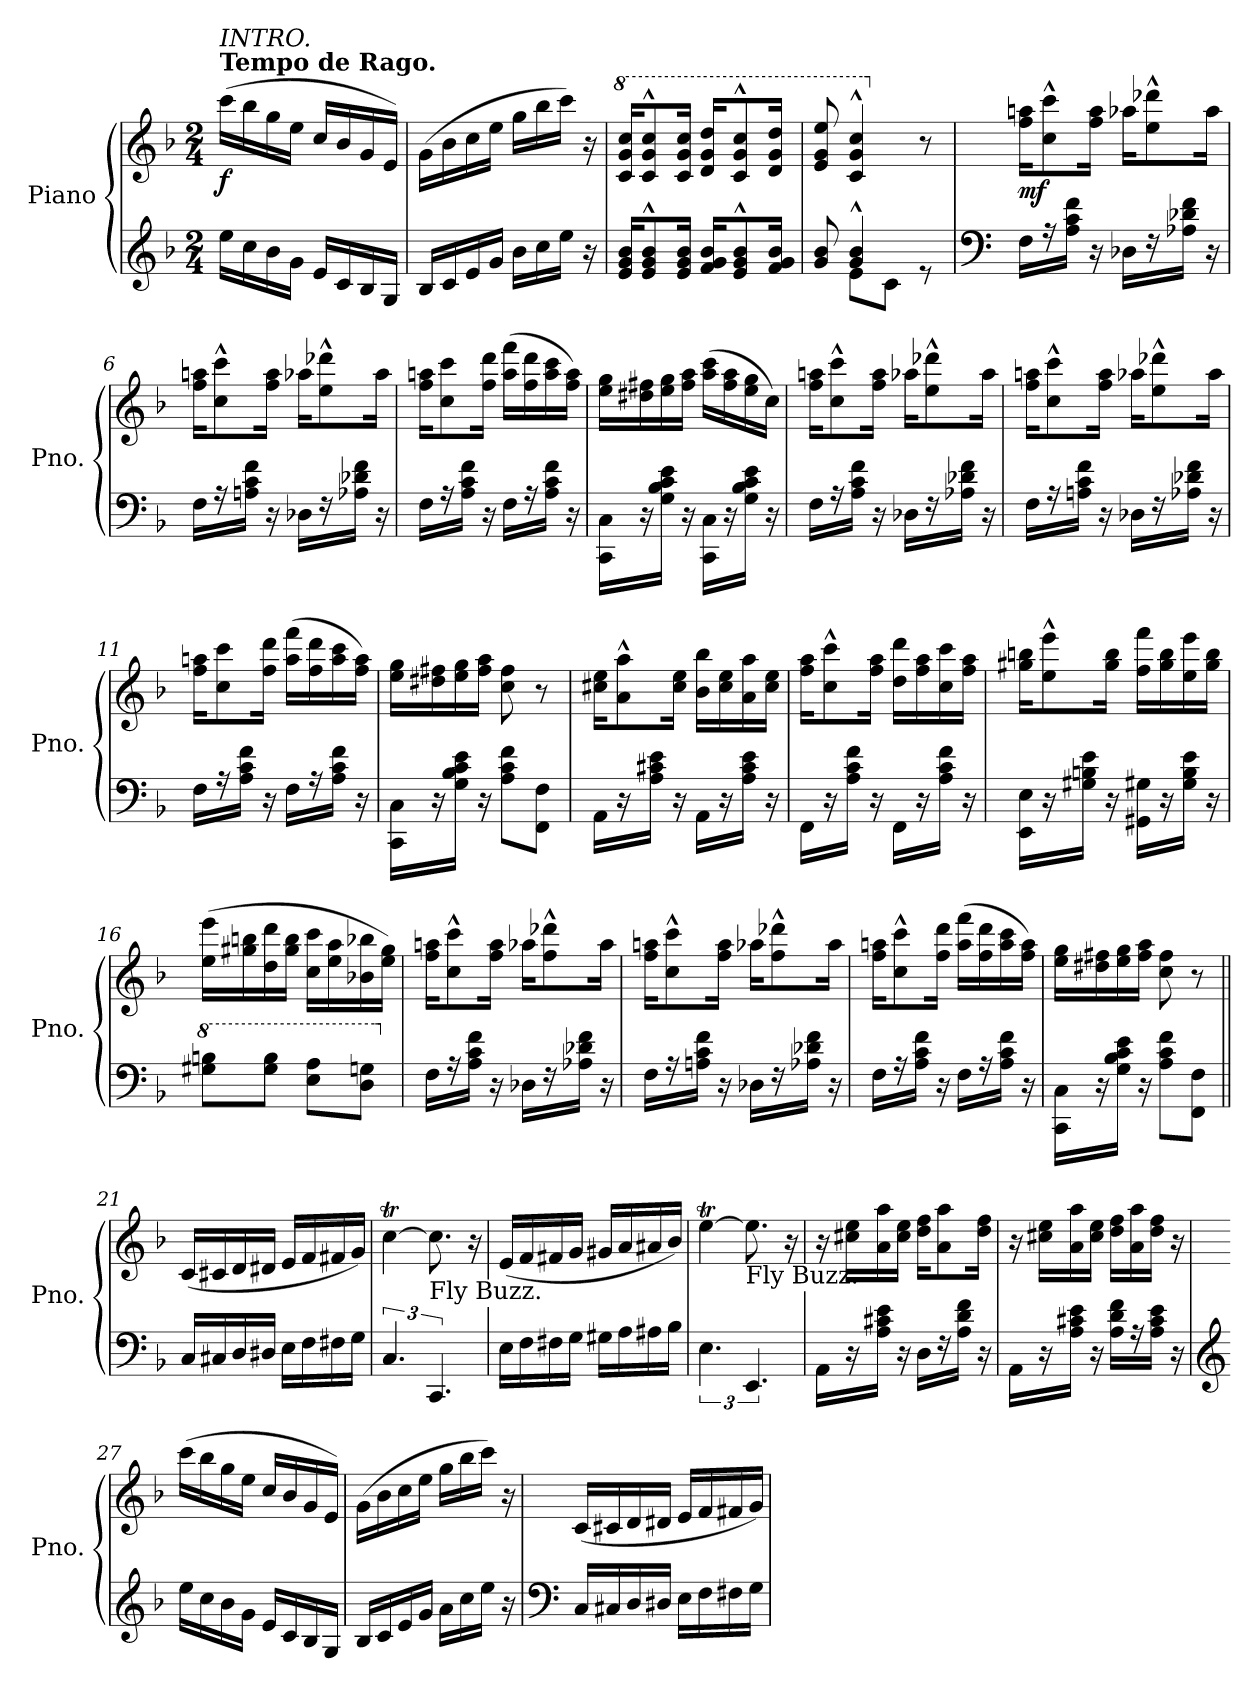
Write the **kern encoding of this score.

**kern	**kern	**dynam
*part1	*part1	*part1
*staff2	*staff1	*staff1/2
*I"Piano	*	*
*I'Pno.	*	*
*clefG2	*clefG2	*
*k[b-]	*k[b-]	*
*M2/4	*M2/4	*
=1	=1	=1
!	!LO:TX:a:B:t=Tempo de Rago.	!
!	!LO:TX:a:i:t=INTRO.	!
!	!	!LO:DY:b
16ee\LL	(>16ccc\LL	f
16cc\	16bb-\	.
16b-\	16gg\	.
16g\JJ	16ee\JJ	.
16e/LL	16cc/LL	.
16c/	16b-/	.
16B-/	16g/	.
16G/JJ	16e/JJ)	.
=2	=2	=2
16B-/LL	(>16g\LL	.
16c/	16b-\	.
16e/	16cc\	.
16g/JJ	16ee\JJ	.
16b-\LL	16gg\LL	.
16cc\	16bb-\	.
16ee\JJ	16ccc\JJ)	.
16r	16r	.
=3	=3	=3
*	*8va	*
16e/ 16g/ 16b-/KL	16cc/ 16gg/ 16ccc/KL	.
8e/^^ 8g/^^ 8b-/^^	8cc/^^ 8gg/^^ 8ccc/^^	.
16e/ 16g/ 16b-/Jk	16cc/ 16gg/ 16ccc/Jk	.
16f/ 16g/ 16b-/KL	16dd/ 16gg/ 16ddd/KL	.
8e/^^ 8g/^^ 8b-/^^	8cc/^^ 8gg/^^ 8ccc/^^	.
16f/ 16g/ 16b-/Jk	16dd/ 16gg/ 16ddd/Jk	.
=4	=4	=4
*^	*	*
8g/ 8b-/	8ryy	8ee/ 8gg/ 8eee/	.
4g/^^ 4b-/^^	8e\L	4cc/^^ 4gg/^^ 4ccc/^^	.
.	8c\J	.	.
*	*	*X8va	*
8re	8ryy	8r	.
*v	*v	*	*
!!LO:LB:g=z
=5	=5	=5
*clefF4	*	*
*^	*	*
!	!	!	!LO:DY:b
*v	*v	*	*
16F\LL	16ff\ 16aan\KL	mf
16rA	8cc\^^ 8ccc\^^	.
16A\ 16c\ 16f\JJ	.	.
16r	16ff\ 16aa\Jk	.
16D-X\LL	16aa-X\KL	.
16rF	8ee\^^ 8ddd-X\^^	.
16A-X\ 16d-X\ 16f\JJ	.	.
16r	16aa-\Jk	.
=6	=6	=6
16F\LL	16ff\ 16aan\KL	.
16rA	8cc\^^ 8ccc\^^	.
16An\ 16c\ 16f\JJ	.	.
16r	16ff\ 16aa\Jk	.
16D-X\LL	16aa-X\KL	.
16rF	8ee\^^ 8ddd-X\^^	.
16A-X\ 16d-X\ 16f\JJ	.	.
16r	16aa-\Jk	.
=7	=7	=7
16F\LL	16ff\ 16aan\KL	.
16rA	8cc\ 8ccc\	.
16A\ 16c\ 16f\JJ	.	.
16r	16ff\ 16ddd\Jk	.
16F\LL	(>16aa\ 16fff\LL	.
16rA	16ff\ 16ddd\	.
16A\ 16c\ 16f\JJ	16aa\ 16ccc\	.
16r	16ff\ 16aa\JJ)	.
=8	=8	=8
16CC\ 16C\LL	16ee\ 16gg\LL	.
16r	16dd#X\ 16ff#X\	.
16G\ 16B-\ 16c\ 16e\JJ	16ee\ 16gg\	.
16r	16ff#\ 16aa\JJ	.
16CC\ 16C\LL	(>16aa\ 16ccc\LL	.
16r	16ff#\ 16aa\	.
16G\ 16B-\ 16c\ 16e\JJ	16ee\ 16gg\	.
16r	16cc\JJ)	.
!!LO:LB:g=z
=9	=9	=9
16F\LL	16ff\ 16aan\KL	.
16rA	8cc\^^ 8ccc\^^	.
16A\ 16c\ 16f\JJ	.	.
16r	16ff\ 16aa\Jk	.
16D-X\LL	16aa-X\KL	.
16rF	8ee\^^ 8ddd-X\^^	.
16A-X\ 16d-X\ 16f\JJ	.	.
16r	16aa-\Jk	.
=10	=10	=10
16F\LL	16ff\ 16aan\KL	.
16rA	8cc\^^ 8ccc\^^	.
16An\ 16c\ 16f\JJ	.	.
16r	16ff\ 16aa\Jk	.
16D-X\LL	16aa-X\KL	.
16rF	8ee\^^ 8ddd-X\^^	.
16A-X\ 16d-X\ 16f\JJ	.	.
16r	16aa-\Jk	.
=11	=11	=11
16F\LL	16ff\ 16aan\KL	.
16rA	8cc\ 8ccc\	.
16A\ 16c\ 16f\JJ	.	.
16r	16ff\ 16ddd\Jk	.
16F\LL	(>16aa\ 16fff\LL	.
16rA	16ff\ 16ddd\	.
16A\ 16c\ 16f\JJ	16aa\ 16ccc\	.
16r	16ff\ 16aa\JJ)	.
=12	=12	=12
16CC\ 16C\LL	16ee\ 16gg\LL	.
16r	16dd#X\ 16ff#X\	.
16G\ 16B-\ 16c\ 16e\JJ	16ee\ 16gg\	.
16r	16ff#\ 16aa\JJ	.
8A\ 8c\ 8f\L	8cc\ 8ff#\	.
8FF\ 8F\J	8r	.
!!LO:LB:g=z
=13	=13	=13
16AA\LL	16cc#X\ 16ee\KL	.
16r	8a\^^ 8aa\^^	.
16A\ 16c#X\ 16e\JJ	.	.
16r	16cc#\ 16ee\Jk	.
16AA\LL	16b-\ 16bb-\LL	.
16r	16cc#\ 16ee\	.
16A\ 16c#\ 16e\JJ	16a\ 16aa\	.
16r	16cc#\ 16ee\JJ	.
=14	=14	=14
16FF\LL	16ff\ 16aa\KL	.
16r	8cc\^^ 8ccc\^^	.
16A\ 16c\ 16f\JJ	.	.
16r	16ff\ 16aa\Jk	.
16FF\LL	16dd\ 16ddd\LL	.
16r	16ff\ 16aa\	.
16A\ 16c\ 16f\JJ	16cc\ 16ccc\	.
16r	16ff\ 16aa\JJ	.
=15	=15	=15
16EE\ 16E\LL	16gg#X\ 16bbn\KL	.
16r	8ee\^^ 8eee\^^	.
16G#X\ 16Bn\ 16e\JJ	.	.
16r	16gg#\ 16bb\Jk	.
16GG#X\ 16G#X\LL	16ff\ 16fff\LL	.
16r	16gg#\ 16bb\	.
16G#\ 16B\ 16e\JJ	16ee\ 16eee\	.
16r	16gg#\ 16bb\JJ	.
=16	=16	=16
*8va	*	*
8g#X\ 8bn\L	(>16ee\ 16eee\LL	.
.	16gg#X\ 16bbn\	.
8g#\ 8b\J	16dd\ 16ddd\	.
.	16gg#\ 16bb\JJ	.
8e\ 8a\L	16cc\ 16ccc\LL	.
.	16ee\ 16aa\	.
8d\ 8gn\J	16b-X\ 16bb-X\	.
.	16ee\ 16gg#\JJ)	.
!!LO:PB:g=z
=17	=17	=17
*X8va	*	*
16F\LL	16ff\ 16aan\KL	.
16rA	8cc\^^ 8ccc\^^	.
16A\ 16c\ 16f\JJ	.	.
16r	16ff\ 16aa\Jk	.
16D-X\LL	16aa-X\KL	.
16rF	8ff\^^ 8ddd-X\^^	.
16A-X\ 16d-X\ 16f\JJ	.	.
16r	16aa-\Jk	.
=18	=18	=18
16F\LL	16ff\ 16aan\KL	.
16rA	8cc\^^ 8ccc\^^	.
16An\ 16c\ 16f\JJ	.	.
16r	16ff\ 16aa\Jk	.
16D-X\LL	16aa-X\KL	.
16rF	8ff\^^ 8ddd-X\^^	.
16A-X\ 16d-X\ 16f\JJ	.	.
16r	16aa-\Jk	.
=19	=19	=19
16F\LL	16ff\ 16aan\KL	.
16rA	8cc\^^ 8ccc\^^	.
16A\ 16c\ 16f\JJ	.	.
16r	16ff\ 16ddd\Jk	.
16F\LL	(>16aa\ 16fff\LL	.
16rA	16ff\ 16ddd\	.
16A\ 16c\ 16f\JJ	16aa\ 16ccc\	.
16r	16ff\ 16aa\JJ)	.
=20	=20	=20
16CC\ 16C\LL	16ee\ 16gg\LL	.
16r	16dd#X\ 16ff#X\	.
16G\ 16B-\ 16c\ 16e\JJ	16ee\ 16gg\	.
16r	16ff#\ 16aa\JJ	.
8A\ 8c\ 8f\L	8cc\ 8ff#\	.
8FF\ 8F\J	8r	.
!!LO:PB:g=z
=21||	=21||	=21||
16C/LL	(<16c/LL	.
16C#X/	16c#X/	.
16D/	16d/	.
16D#X/JJ	16d#X/JJ	.
16E\LL	16e/LL	.
16F\	16f/	.
16F#X\	16f#X/	.
16G\JJ	16g/JJ)	.
=22	=22	=22
6.C/	[4ccT\	.
!	!LO:TX:b:t=Fly Buzz.	!
6.CC/	8.ccTTT\]	.
.	16r	.
=23	=23	=23
16E\LL	(<16e/LL	.
16F\	16f/	.
16F#X\	16f#X/	.
16G\JJ	16g/JJ	.
16G#X\LL	16g#X/LL	.
16A\	16a/	.
16A#X\	16a#X/	.
16B-\JJ	16b-/JJ)	.
=24	=24	=24
6.E\	[4eet\	.
!	!LO:TX:b:t=Fly Buzz.	!
6.EE/	8.eeTTT\]	.
.	16r	.
!!LO:LB:g=z
=25	=25	=25
16AA\LL	16r	.
16r	16cc#X\ 16ee\LL	.
16A\ 16c#X\ 16e\JJ	16a\ 16aa\	.
16r	16cc#\ 16ee\JJ	.
16D\LL	16dd\ 16ff\KL	.
16rF	8a\ 8aa\	.
16A\ 16d\ 16f\JJ	.	.
16r	16dd\ 16ff\Jk	.
=26	=26	=26
16AA\LL	16r	.
16r	16cc#X\ 16ee\LL	.
16A\ 16c#X\ 16e\JJ	16a\ 16aa\	.
16r	16cc#\ 16ee\JJ	.
16A\ 16d\ 16f\LL	16dd\ 16ff\LL	.
16rA	16a\ 16aa\	.
16A\ 16c#\ 16e\JJ	16dd\ 16ff\JJ	.
16r	16r	.
=27	=27	=27
*clefG2	*	*
16ee\LL	(>16ccc\LL	.
16cc\	16bb-\	.
16b-\	16gg\	.
16g\JJ	16ee\JJ	.
16e/LL	16cc/LL	.
16c/	16b-/	.
16B-/	16g/	.
16G/JJ	16e/JJ)	.
=28	=28	=28
16B-/LL	(>16g\LL	.
16c/	16b-\	.
16e/	16cc\	.
16g/JJ	16ee\JJ	.
16a\LL	16gg\LL	.
16cc\	16bb-\	.
16ee\JJ	16ccc\JJ)	.
16r	16r	.
!!LO:LB:g=z
=29	=29	=29
*clefF4	*	*
16C/LL	(<16c/LL	.
16C#X/	16c#X/	.
16D/	16d/	.
16D#X/JJ	16d#X/JJ	.
16E\LL	16e/LL	.
16F\	16f/	.
16F#X\	16f#X/	.
16G\JJ	16g/JJ)	.
=	=	=
*-	*-	*-
